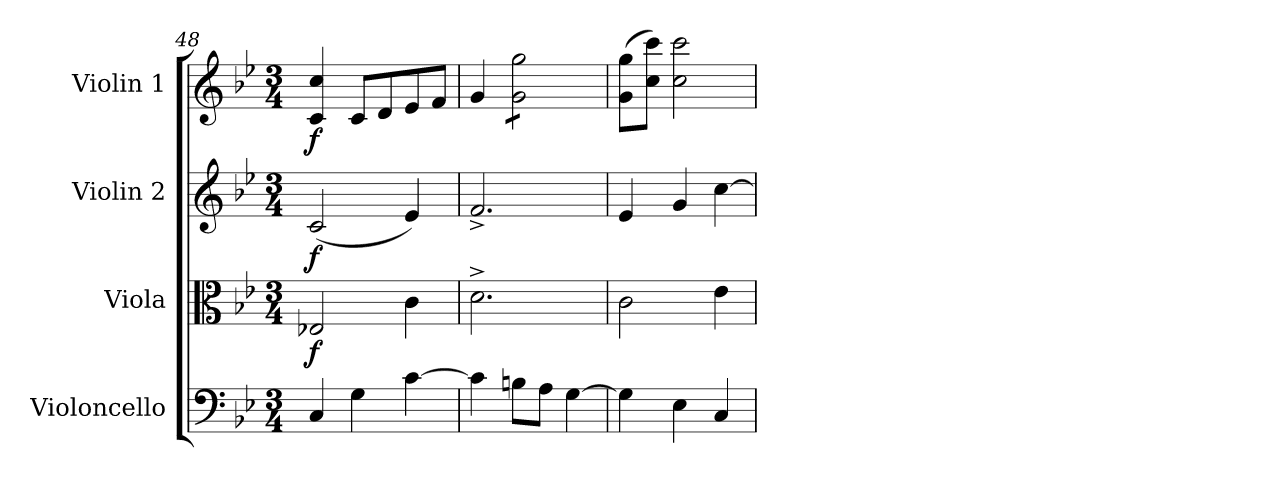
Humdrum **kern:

**kern	**dynam	**kern	**dynam	**kern	**dynam	**kern	**dynam
*part4	*part4	*part3	*part3	*part2	*part2	*part1	*part1
*staff4	*staff4	*staff3	*staff3	*staff2	*staff2	*staff1	*staff1
*I"Violoncello	*	*I"Viola	*	*I"Violin 2	*	*I"Violin 1	*
*I'Vc	*	*I'Vla	*	*I'Vln	*	*I'Vln	*
*clefF4	*	*clefC3	*	*clefG2	*	*clefG2	*
*k[b-e-]	*	*k[b-e-]	*	*k[b-e-]	*	*k[b-e-]	*
*M3/4	*	*M3/4	*	*M3/4	*	*M3/4	*
=48	=48	=48	=48	=48	=48	=48	=48
!	!LO:DY:b	!	!	!	!	!	!
!	!LO:DY:n=1:b	!	!	!	!	!	!
!	!LO:DY:n=2:b	!	!LO:DY:b	!	!LO:DY:b	!	!LO:DY:b
4C/	other-dynamics f other-dynamics	2E-X/	f	(2c/	f	4c/ 4cc/	f
4G\	.	.	.	.	.	8c/L	.
.	.	.	.	.	.	8d/	.
[>4c\	.	4c\	.	4e-/)	.	8e-/	.
.	.	.	.	.	.	8f/J	.
=49	=49	=49	=49	=49	=49	=49	=49
4c\]	.	2.d^\	.	2.f^/	.	4g/	.
*	*	*	*	*	*	*tremolo	*
8Bn\L	.	.	.	.	.	8g\ 8gg\L	.
8A\J	.	.	.	.	.	8g\ 8gg\	.
[>4G\	.	.	.	.	.	8g\ 8gg\	.
.	.	.	.	.	.	8g\ 8gg\J	.
*	*	*	*	*	*	*Xtremolo	*
=50	=50	=50	=50	=50	=50	=50	=50
4G\]	.	2c\	.	4e-/	.	(8g\ 8gg\L	.
.	.	.	.	.	.	8cc\ 8ccc\J)	.
4E-\	.	.	.	4g/	.	2cc\ 2ccc\	.
4C/	.	4e-\	.	[4cc\	.	.	.
=	=	=	=	=	=	=	=
*-	*-	*-	*-	*-	*-	*-	*-
